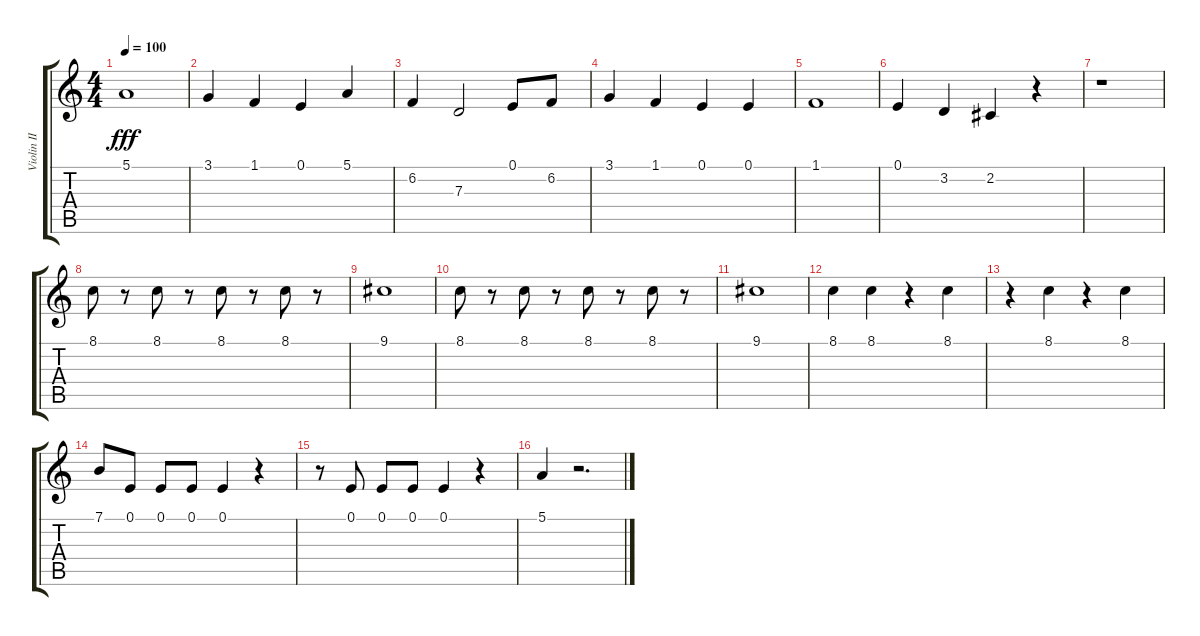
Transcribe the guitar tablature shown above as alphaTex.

\track ("Violin II" "Violin II") {instrument stringensemble1}
\staff {score tabs}
\tuning (E4 B3 G3 D3 A2 E2) {hide}
\ts (4 4)
\tempo 100
\clef g2
\ks c
5.1.1{dy fff} |
3.1.4 1.1.4 0.1.4 5.1.4 |
6.2.4 7.3.2 0.1.8 6.2.8 |
3.1.4 1.1.4 0.1.4 0.1.4 |
1.1.1 |
0.1.4 3.2.4 2.2.4 r.4 |
r.1 |
8.1.8 r.8 8.1.8 r.8 8.1.8 r.8 8.1.8 r.8 |
9.1.1 |
8.1.8 r.8 8.1.8 r.8 8.1.8 r.8 8.1.8 r.8 |
9.1.1 |
8.1.4 8.1.4 r.4 8.1.4 |
r.4 8.1.4 r.4 8.1.4 |
7.1.8 0.1.8 0.1.8 0.1.8 0.1.4 r.4 |
r.8 0.1.8 0.1.8 0.1.8 0.1.4 r.4 |
5.1.4 r.2{d}
